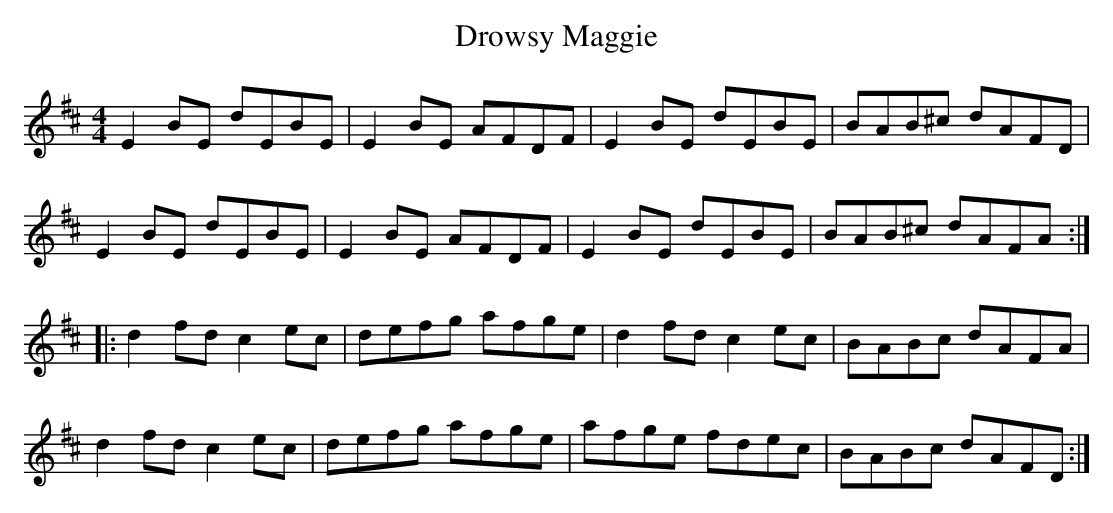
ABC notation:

X:1
T:Drowsy Maggie
M:4/4
L:1/8
K:Edor
E2BE dEBE | E2BE AFDF | E2BE dEBE | BAB^c dAFD |
E2BE dEBE | E2BE AFDF | E2BE dEBE | BAB^c dAFA ::
d2fd c2ec | defg afge | d2fd c2ec | BABc  dAFA |
d2fd c2ec | defg afge | afge fdec | BABc  dAFD :|
